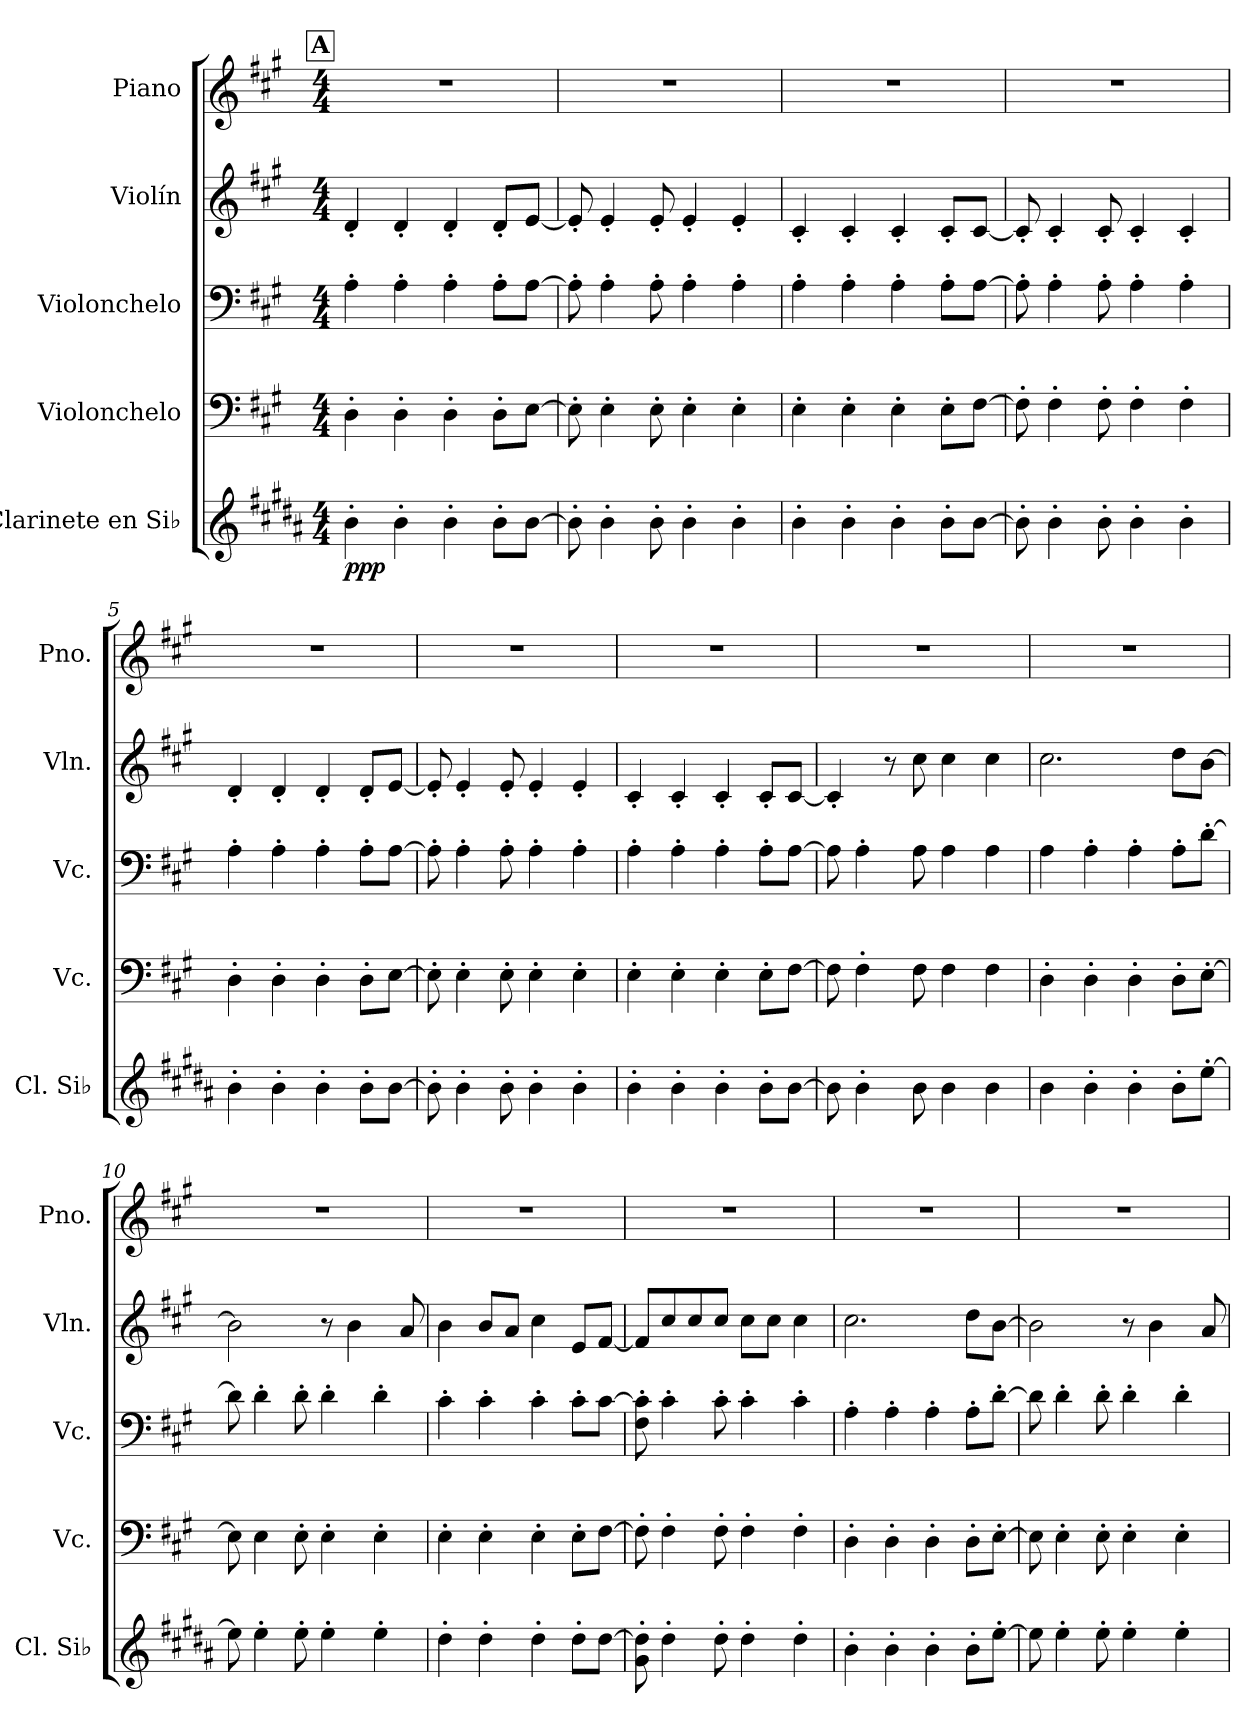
**kern	**dynam	**kern	**kern	**kern	**kern
*part5	*part5	*part4	*part3	*part2	*part1
*staff5	*staff5	*staff4	*staff3	*staff2	*staff1
*I"Clarinete en Si♭	*	*I"Violonchelo	*I"Violonchelo	*I"Violín	*I"Piano
*I'Cl. Si♭	*	*I'Vc.	*I'Vc.	*I'Vln.	*I'Pno.
*clefG2	*	*clefF4	*clefF4	*clefG2	*clefG2
*ITrd1c2	*	*	*	*	*
*k[f#c#g#]	*	*k[f#c#g#]	*k[f#c#g#]	*k[f#c#g#]	*k[f#c#g#]
*M4/4	*	*M4/4	*M4/4	*M4/4	*M4/4
!!LO:REH:place=s1:a:B:fs=14:t=A
=1	=1	=1	=1	=1	=1
!	!LO:DY:b	!	!	!	!
4a'\	ppp	4D'\	4A'\	4d'/	1r
4a'\	.	4D'\	4A'\	4d'/	.
4a'\	.	4D'\	4A'\	4d'/	.
8a'\L	.	8D'\L	8A'\L	8d'/L	.
[8a\J	.	[8E\J	[8A\J	[8e/J	.
=2	=2	=2	=2	=2	=2
8a'\]	.	8E'\]	8A'\]	8e'/]	1r
4a'\	.	4E'\	4A'\	4e'/	.
8a'\	.	8E'\	8A'\	8e'/	.
4a'\	.	4E'\	4A'\	4e'/	.
4a'\	.	4E'\	4A'\	4e'/	.
=3	=3	=3	=3	=3	=3
4a'\	.	4E'\	4A'\	4c#'/	1r
4a'\	.	4E'\	4A'\	4c#'/	.
4a'\	.	4E'\	4A'\	4c#'/	.
8a'\L	.	8E'\L	8A'\L	8c#'/L	.
[8a\J	.	[8F#\J	[8A\J	[8c#/J	.
=4	=4	=4	=4	=4	=4
8a'\]	.	8F#'\]	8A'\]	8c#'/]	1r
4a'\	.	4F#'\	4A'\	4c#'/	.
8a'\	.	8F#'\	8A'\	8c#'/	.
4a'\	.	4F#'\	4A'\	4c#'/	.
4a'\	.	4F#'\	4A'\	4c#'/	.
!!LO:LB:g=z
=5	=5	=5	=5	=5	=5
4a'\	.	4D'\	4A'\	4d'/	1r
4a'\	.	4D'\	4A'\	4d'/	.
4a'\	.	4D'\	4A'\	4d'/	.
8a'\L	.	8D'\L	8A'\L	8d'/L	.
[8a\J	.	[8E\J	[8A\J	[8e/J	.
=6	=6	=6	=6	=6	=6
8a'\]	.	8E'\]	8A'\]	8e'/]	1r
4a'\	.	4E'\	4A'\	4e'/	.
8a'\	.	8E'\	8A'\	8e'/	.
4a'\	.	4E'\	4A'\	4e'/	.
4a'\	.	4E'\	4A'\	4e'/	.
=7	=7	=7	=7	=7	=7
4a'\	.	4E'\	4A'\	4c#'/	1r
4a'\	.	4E'\	4A'\	4c#'/	.
4a'\	.	4E'\	4A'\	4c#'/	.
8a'\L	.	8E'\L	8A'\L	8c#'/L	.
[8a\J	.	[8F#\J	[8A\J	[8c#/J	.
=8	=8	=8	=8	=8	=8
8a\]	.	8F#\]	8A\]	4c#'/]	1r
4a'\	.	4F#'\	4A'\	.	.
.	.	.	.	8r	.
8a\	.	8F#\	8A\	8cc#\	.
4a\	.	4F#\	4A\	4cc#\	.
4a\	.	4F#\	4A\	4cc#\	.
!!LO:LB:g=z
=9	=9	=9	=9	=9	=9
4a\	.	4D'\	4A\	2.cc#\	1r
4a'\	.	4D'\	4A'\	.	.
4a'\	.	4D'\	4A'\	.	.
8a'\L	.	8D'\L	8A'\L	8dd\L	.
[8dd'\J	.	[8E'\J	[8d'\J	[8b\J	.
=10	=10	=10	=10	=10	=10
8dd\]	.	8E\]	8d\]	2b\]	1r
4dd'\	.	4E\	4d'\	.	.
8dd'\	.	8E'\	8d'\	.	.
4dd'\	.	4E'\	4d'\	8r	.
.	.	.	.	4b\	.
4dd'\	.	4E'\	4d'\	.	.
.	.	.	.	8a/	.
=11	=11	=11	=11	=11	=11
4cc#'\	.	4E'\	4c#'\	4b\	1r
4cc#'\	.	4E'\	4c#'\	8b/L	.
.	.	.	.	8a/J	.
4cc#'\	.	4E'\	4c#'\	4cc#\	.
8cc#'\L	.	8E'\L	8c#'\L	8e/L	.
[8cc#\J	.	[8F#\J	[8c#\J	[8f#/J	.
=12	=12	=12	=12	=12	=12
8f#\' 8cc#\]'	.	8F#'\]	8F#\' 8c#\]'	8f#/L]	1r
4cc#'\	.	4F#'\	4c#'\	8cc#/	.
.	.	.	.	8cc#/	.
8cc#'\	.	8F#'\	8c#'\	8cc#/J	.
4cc#'\	.	4F#'\	4c#'\	8cc#\L	.
.	.	.	.	8cc#\J	.
4cc#'\	.	4F#'\	4c#'\	4cc#\	.
!!LO:PB:g=z
=13	=13	=13	=13	=13	=13
4a'\	.	4D'\	4A'\	2.cc#\	1r
4a'\	.	4D'\	4A'\	.	.
4a'\	.	4D'\	4A'\	.	.
8a'\L	.	8D'\L	8A'\L	8dd\L	.
[8dd'\J	.	[8E'\J	[8d'\J	[8b\J	.
=14	=14	=14	=14	=14	=14
8dd\]	.	8E\]	8d\]	2b\]	1r
4dd'\	.	4E'\	4d'\	.	.
8dd'\	.	8E'\	8d'\	.	.
4dd'\	.	4E'\	4d'\	8r	.
.	.	.	.	4b\	.
4dd'\	.	4E'\	4d'\	.	.
.	.	.	.	8a/	.
=	=	=	=	=	=
*-	*-	*-	*-	*-	*-
